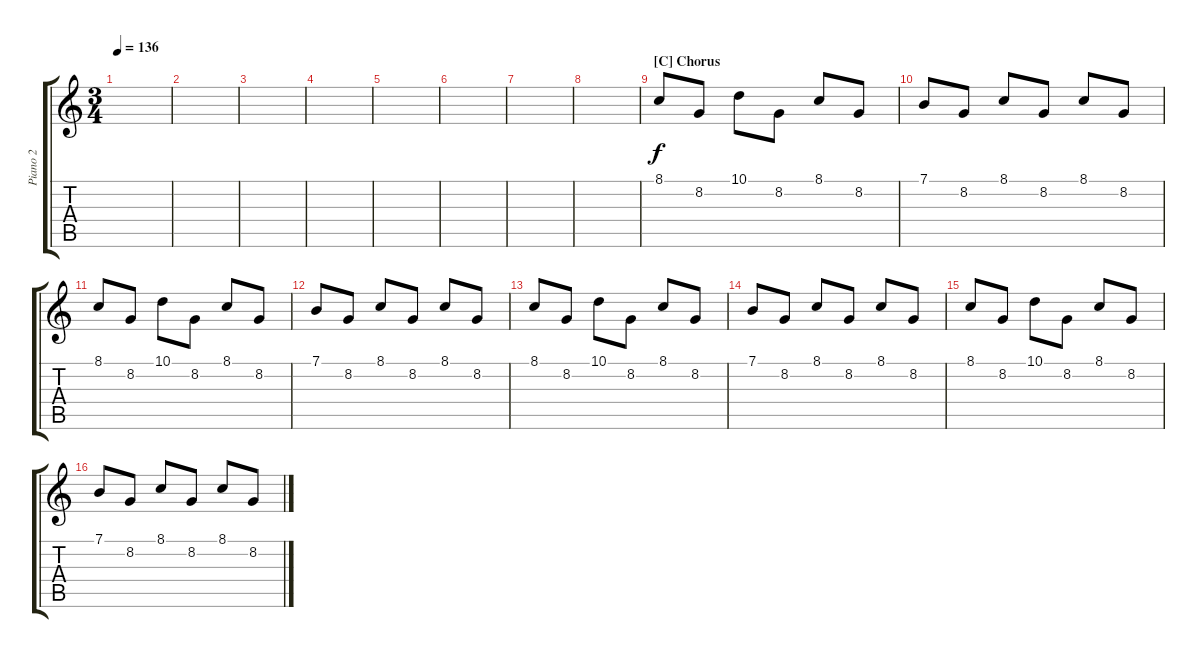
\track ("Piano 2" "Piano 2") {instrument acousticgrandpiano}
\staff {score tabs}
\tuning (E4 B3 G3 D3 A2 E2) {hide}
\ts (3 4)
\tempo 136
\clef g2
\ks aminor
|
|
|
|
|
|
|
|
\section ("" "[C] Chorus")
8.1.8 8.2.8 10.1.8 8.2.8 8.1.8 8.2.8 |
7.1.8 8.2.8 8.1.8 8.2.8 8.1.8 8.2.8 |
8.1.8 8.2.8 10.1.8 8.2.8 8.1.8 8.2.8 |
7.1.8 8.2.8 8.1.8 8.2.8 8.1.8 8.2.8 |
8.1.8 8.2.8 10.1.8 8.2.8 8.1.8 8.2.8 |
7.1.8 8.2.8 8.1.8 8.2.8 8.1.8 8.2.8 |
8.1.8 8.2.8 10.1.8 8.2.8 8.1.8 8.2.8 |
7.1.8 8.2.8 8.1.8 8.2.8 8.1.8 8.2.8
